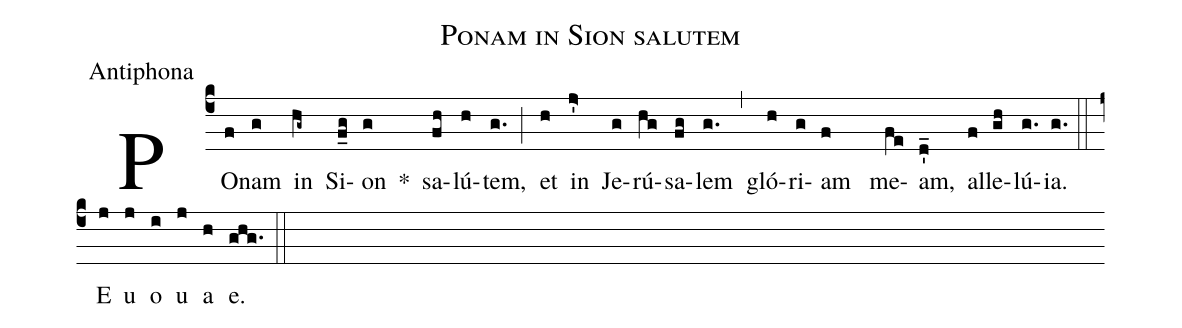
name:Ponam in Sion salutem;
office-part:Antiphona;
%%
(c4)PO(f)nam(g) in(hg~) Si(f_g)on(g) *() sa(fh)lú(h)tem,(g.) (;) et(h) in(j'>) Je(g)rú(hg)sa(fg)lem(g.) (,) gló(h)ri(g)am (f) me(fe)am,(d'_) al(f)le(gh)lú(g.)ia.(g.) (::) E(j) u(j) o(i) u(j) a(h) e.(ghg.) (::)
